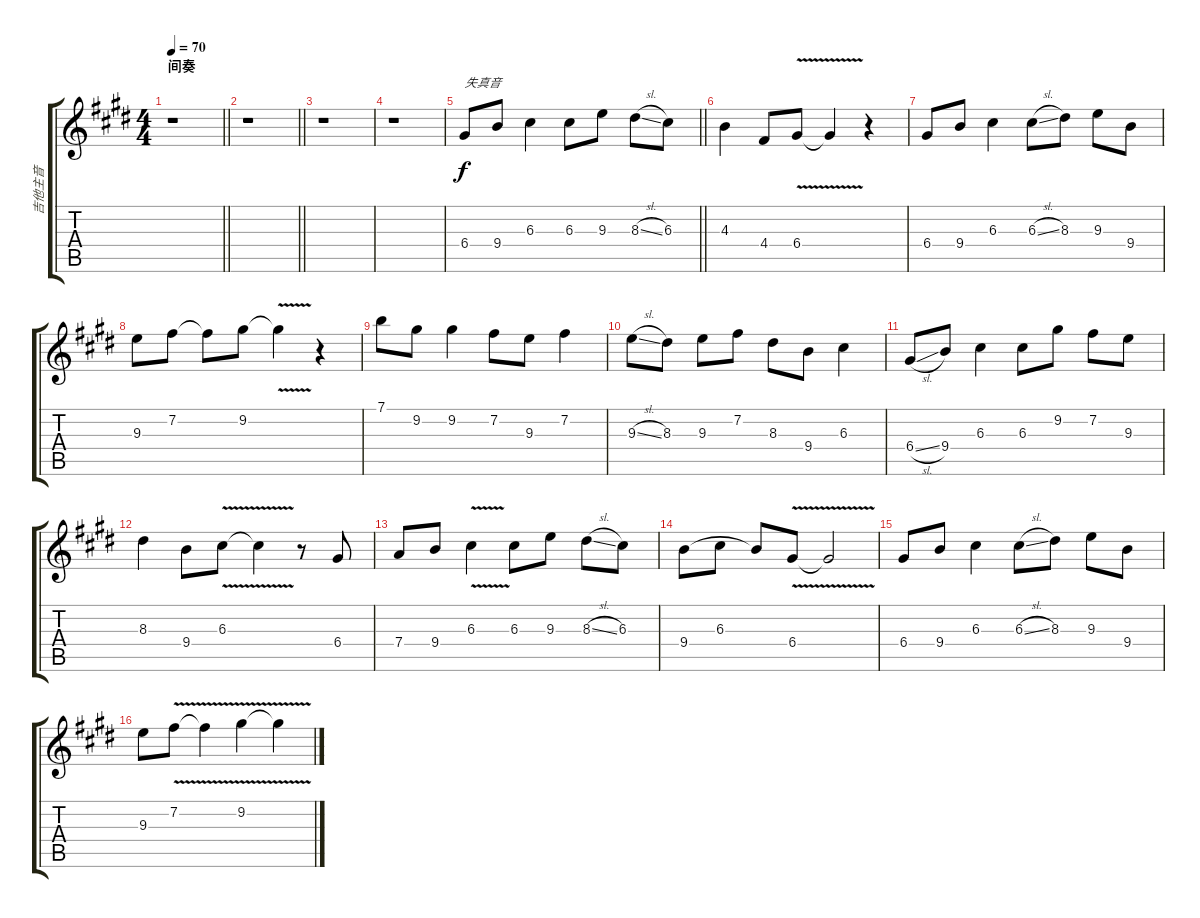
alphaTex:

\track ("吉他主音" "吉他主音") {instrument acousticguitarsteel}
\staff {score tabs}
\tuning (E4 B3 G3 D3 A2 E2) {hide}
\ts (4 4)
\section ("" "间奏")
\tempo 70
\clef g2
\barLineRight lightlight
\ks e
r.1{dy f} |
\section ("" "")
\barLineRight lightlight
r.1 |
r.1 |
r.1 |
\barLineRight lightlight
6.4.8{txt "失真音" instrument distortionguitar} 9.4.8 6.3.4 6.3.8 9.3.8 8.3{sl}.8 6.3.8 |
4.3.4 4.4.8 6.4{v}.8 6.4{t}.4 r.4 |
6.4.8 9.4.8 6.3.4 6.3{sl}.8 8.3.8 9.3.8 9.4.8 |
9.3.8 7.2.8 7.2{t}.8 9.2.8 9.2{v t}.4 r.4 |
7.1.8 9.2.8 9.2.4 7.2.8 9.3.8 7.2.4 |
9.3{sl}.8 8.3.8 9.3.8 7.2.8 8.3.8 9.4.8 6.3.4 |
6.4{sl}.8 9.4.8 6.3.4 6.3.8 9.2.8 7.2.8 9.3.8 |
8.3.4 9.4.8 6.3{v}.8 6.3{t}.4 r.8 6.4.8 |
7.4.8 9.4.8 6.3{v}.4 6.3.8 9.3.8 8.3{sl}.8 6.3.8 |
9.4.8 6.3.8 9.4{t}.8 6.4{v}.8 6.4{t}.2 |
6.4.8 9.4.8 6.3.4 6.3{sl}.8 8.3.8 9.3.8 9.4.8 |
9.3.8 7.2{v}.8 7.2{t}.4 9.2{v}.4 9.2{t}.4
